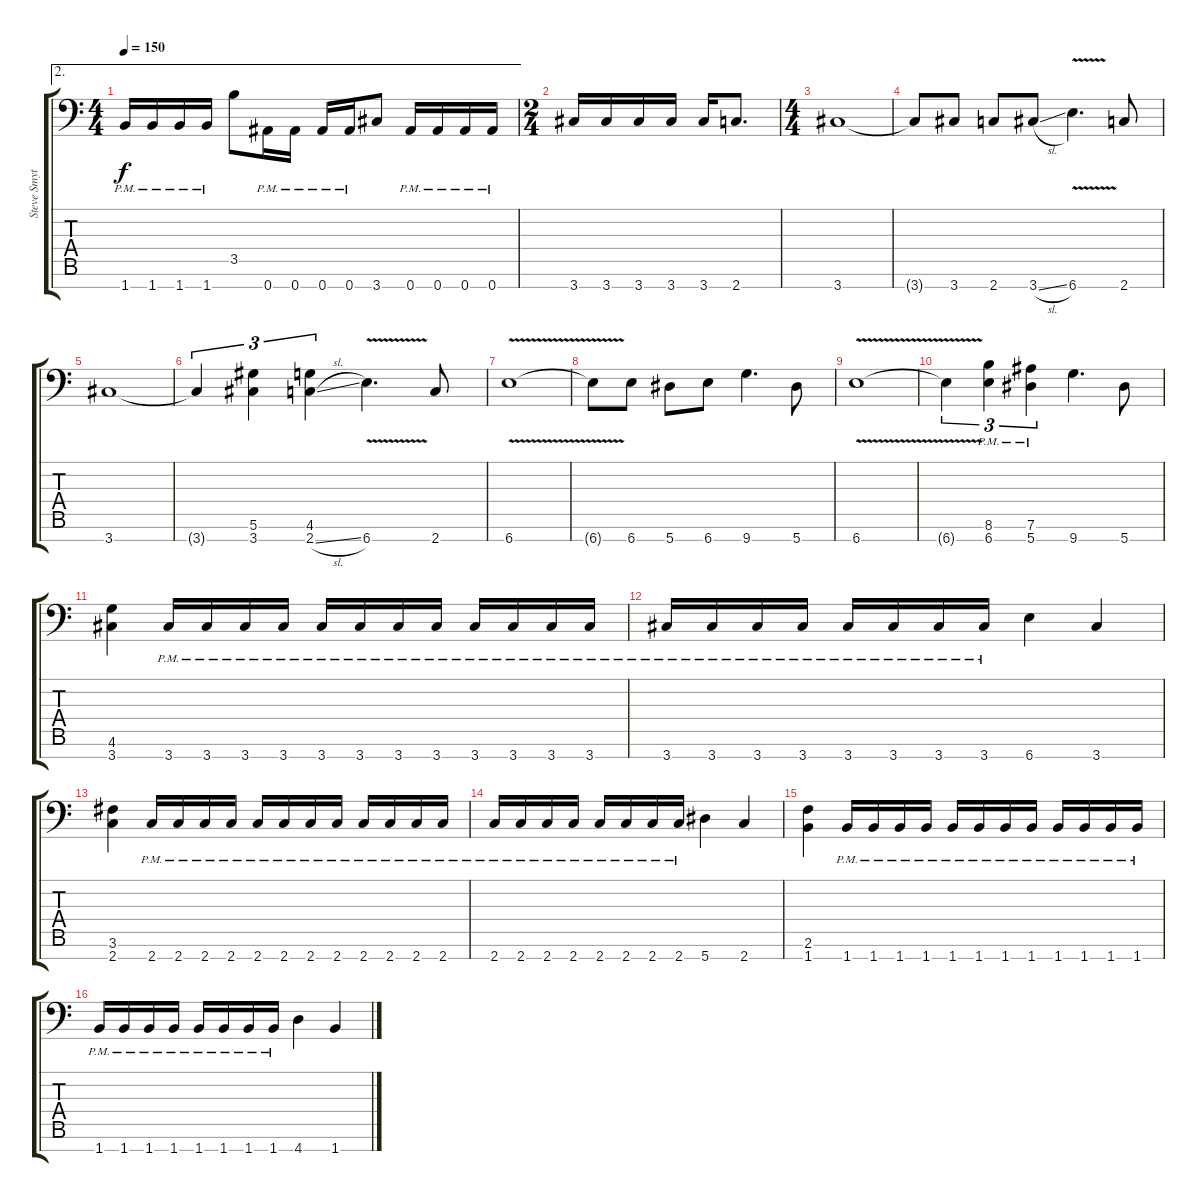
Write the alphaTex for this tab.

\track ("Steve Smyth" "Steve Smyt") {instrument acousticguitarsteel}
\staff {score tabs}
\tuning (Eb4 Bb3 Gb3 Db3 Ab2 Eb2 Bb1) {hide}
\ae 2
\ts (4 4)
\tempo 150
\clef f4
\ks c
1.7{pm}.16{dy f} 1.7{pm}.16 1.7{pm}.16 1.7{pm}.16 3.5.8 0.7{pm}.16 0.7{pm}.16 0.7{pm}.16 0.7{pm}.16 3.7.8 0.7{pm}.16 0.7{pm}.16 0.7{pm}.16 0.7{pm}.16 |
\ts (2 4)
3.7.16{balance 8} 3.7.16 3.7.16 3.7.16 3.7.16 2.7.8{d} |
\ts (4 4)
3.7.1{balance 16} |
3.7{t}.8 3.7.8 2.7.8 3.7{sl}.8 6.7{v}.4{d} 2.7.8 |
3.7.1 |
3.7{t}.4{tu (3 2)} (5.6 3.7).4{tu (3 2)} (4.6 2.7{sl}).4{tu (3 2)} 6.7{v}.4{d} 2.7.8 |
6.7{v}.1 |
6.7{t}.8 6.7.8 5.7.8 6.7.8 9.7.4{d} 5.7.8 |
6.7{v}.1 |
6.7{t}.4{tu (3 2)} (8.6{pm} 6.7{pm}).4{tu (3 2)} (7.6{pm} 5.7{pm}).4{tu (3 2)} 9.7.4{d} 5.7.8 |
(4.6 3.7).4 3.7{pm}.16 3.7{pm}.16 3.7{pm}.16 3.7{pm}.16 3.7{pm}.16 3.7{pm}.16 3.7{pm}.16 3.7{pm}.16 3.7{pm}.16 3.7{pm}.16 3.7{pm}.16 3.7{pm}.16 |
3.7{pm}.16 3.7{pm}.16 3.7{pm}.16 3.7{pm}.16 3.7{pm}.16 3.7{pm}.16 3.7{pm}.16 3.7{pm}.16 6.7.4 3.7.4 |
(3.6 2.7).4 2.7{pm}.16 2.7{pm}.16 2.7{pm}.16 2.7{pm}.16 2.7{pm}.16 2.7{pm}.16 2.7{pm}.16 2.7{pm}.16 2.7{pm}.16 2.7{pm}.16 2.7{pm}.16 2.7{pm}.16 |
2.7{pm}.16 2.7{pm}.16 2.7{pm}.16 2.7{pm}.16 2.7{pm}.16 2.7{pm}.16 2.7{pm}.16 2.7{pm}.16 5.7.4 2.7.4 |
(2.6 1.7).4 1.7{pm}.16 1.7{pm}.16 1.7{pm}.16 1.7{pm}.16 1.7{pm}.16 1.7{pm}.16 1.7{pm}.16 1.7{pm}.16 1.7{pm}.16 1.7{pm}.16 1.7{pm}.16 1.7{pm}.16 |
1.7{pm}.16 1.7{pm}.16 1.7{pm}.16 1.7{pm}.16 1.7{pm}.16 1.7{pm}.16 1.7{pm}.16 1.7{pm}.16 4.7.4 1.7.4
